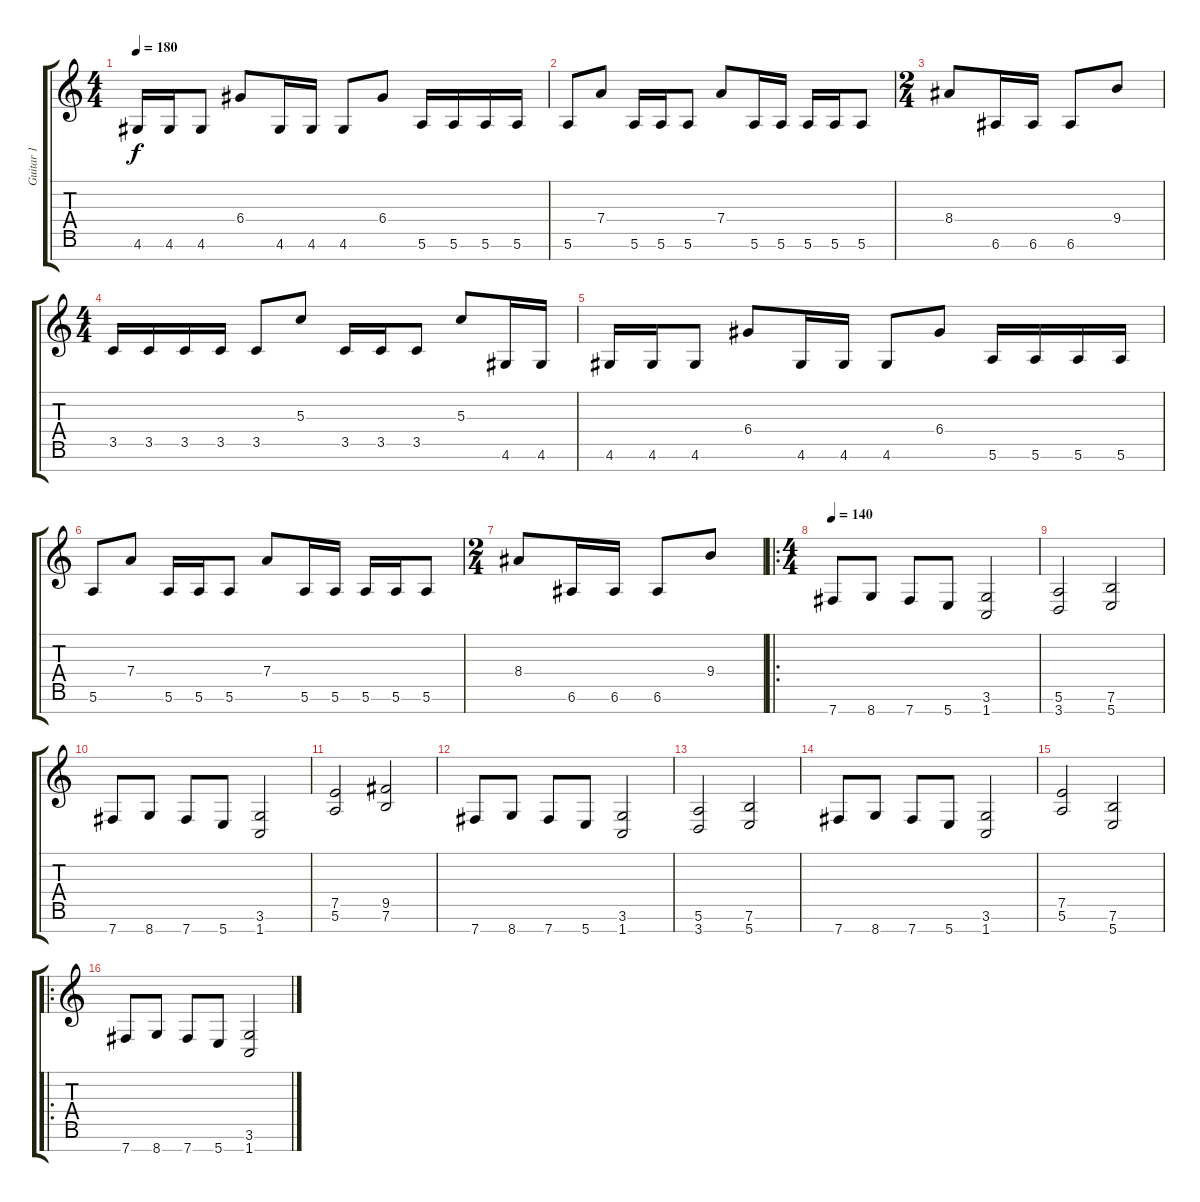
\track ("Guitar 1" "Guitar 1") {instrument distortionguitar}
\staff {score tabs}
\tuning (E4 B3 G3 D3 A2 E2 B1) {hide}
\ts (4 4)
\tempo 180
\clef g2
\ks c
4.6.16{dy f} 4.6.16 4.6.8 6.4.8 4.6.16 4.6.16 4.6.8 6.4.8 5.6.16 5.6.16 5.6.16 5.6.16 |
5.6.8 7.4.8 5.6.16 5.6.16 5.6.8 7.4.8 5.6.16 5.6.16 5.6.16 5.6.16 5.6.8 |
\ts (2 4)
8.4.8 6.6.16 6.6.16 6.6.8 9.4.8 |
\ts (4 4)
3.5.16 3.5.16 3.5.16 3.5.16 3.5.8 5.3.8 3.5.16 3.5.16 3.5.8 5.3.8 4.6.16 4.6.16 |
4.6.16 4.6.16 4.6.8 6.4.8 4.6.16 4.6.16 4.6.8 6.4.8 5.6.16 5.6.16 5.6.16 5.6.16 |
5.6.8 7.4.8 5.6.16 5.6.16 5.6.8 7.4.8 5.6.16 5.6.16 5.6.16 5.6.16 5.6.8 |
\ts (2 4)
8.4.8 6.6.16 6.6.16 6.6.8 9.4.8 |
\ro
\ts (4 4)
\tempo 140
7.7.8 8.7.8 7.7.8 5.7.8 (3.6 1.7).2 |
(5.6 3.7).2 (7.6 5.7).2 |
7.7.8 8.7.8 7.7.8 5.7.8 (3.6 1.7).2 |
(7.5 5.6).2 (9.5 7.6).2 |
7.7.8 8.7.8 7.7.8 5.7.8 (3.6 1.7).2 |
(5.6 3.7).2 (7.6 5.7).2 |
7.7.8 8.7.8 7.7.8 5.7.8 (3.6 1.7).2 |
(7.5 5.6).2 (7.6 5.7).2 |
\ro
7.7.8 8.7.8 7.7.8 5.7.8 (3.6 1.7).2
